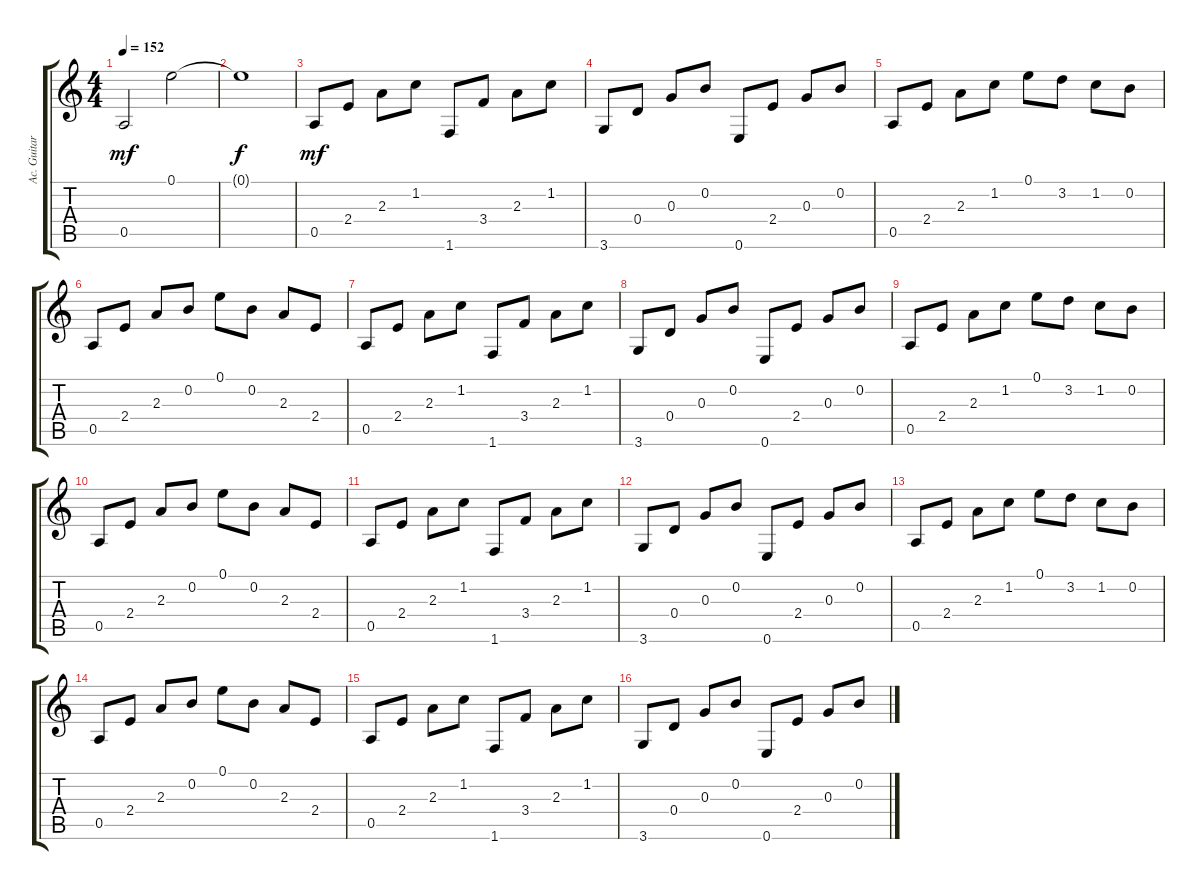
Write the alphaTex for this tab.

\track ("Ac. Guitar II" "Ac. Guitar") {instrument acousticguitarsteel}
\staff {score tabs}
\tuning (E4 B3 G3 D3 A2 E2) {hide}
\ts (4 4)
\tempo 152
\clef g2
\ks c
0.5.2{dy mf} 0.1.2 |
0.1{t}.1{dy f} |
0.5.8{dy mf} 2.4.8 2.3.8 1.2.8 1.6.8 3.4.8 2.3.8 1.2.8 |
3.6.8 0.4.8 0.3.8 0.2.8 0.6.8 2.4.8 0.3.8 0.2.8 |
0.5.8 2.4.8 2.3.8 1.2.8 0.1.8 3.2.8 1.2.8 0.2.8 |
0.5.8 2.4.8 2.3.8 0.2.8 0.1.8 0.2.8 2.3.8 2.4.8 |
0.5.8 2.4.8 2.3.8 1.2.8 1.6.8 3.4.8 2.3.8 1.2.8 |
3.6.8 0.4.8 0.3.8 0.2.8 0.6.8 2.4.8 0.3.8 0.2.8 |
0.5.8 2.4.8 2.3.8 1.2.8 0.1.8 3.2.8 1.2.8 0.2.8 |
0.5.8 2.4.8 2.3.8 0.2.8 0.1.8 0.2.8 2.3.8 2.4.8 |
0.5.8 2.4.8 2.3.8 1.2.8 1.6.8 3.4.8 2.3.8 1.2.8 |
3.6.8 0.4.8 0.3.8 0.2.8 0.6.8 2.4.8 0.3.8 0.2.8 |
0.5.8 2.4.8 2.3.8 1.2.8 0.1.8 3.2.8 1.2.8 0.2.8 |
0.5.8 2.4.8 2.3.8 0.2.8 0.1.8 0.2.8 2.3.8 2.4.8 |
0.5.8 2.4.8 2.3.8 1.2.8 1.6.8 3.4.8 2.3.8 1.2.8 |
3.6.8 0.4.8 0.3.8 0.2.8 0.6.8 2.4.8 0.3.8 0.2.8
